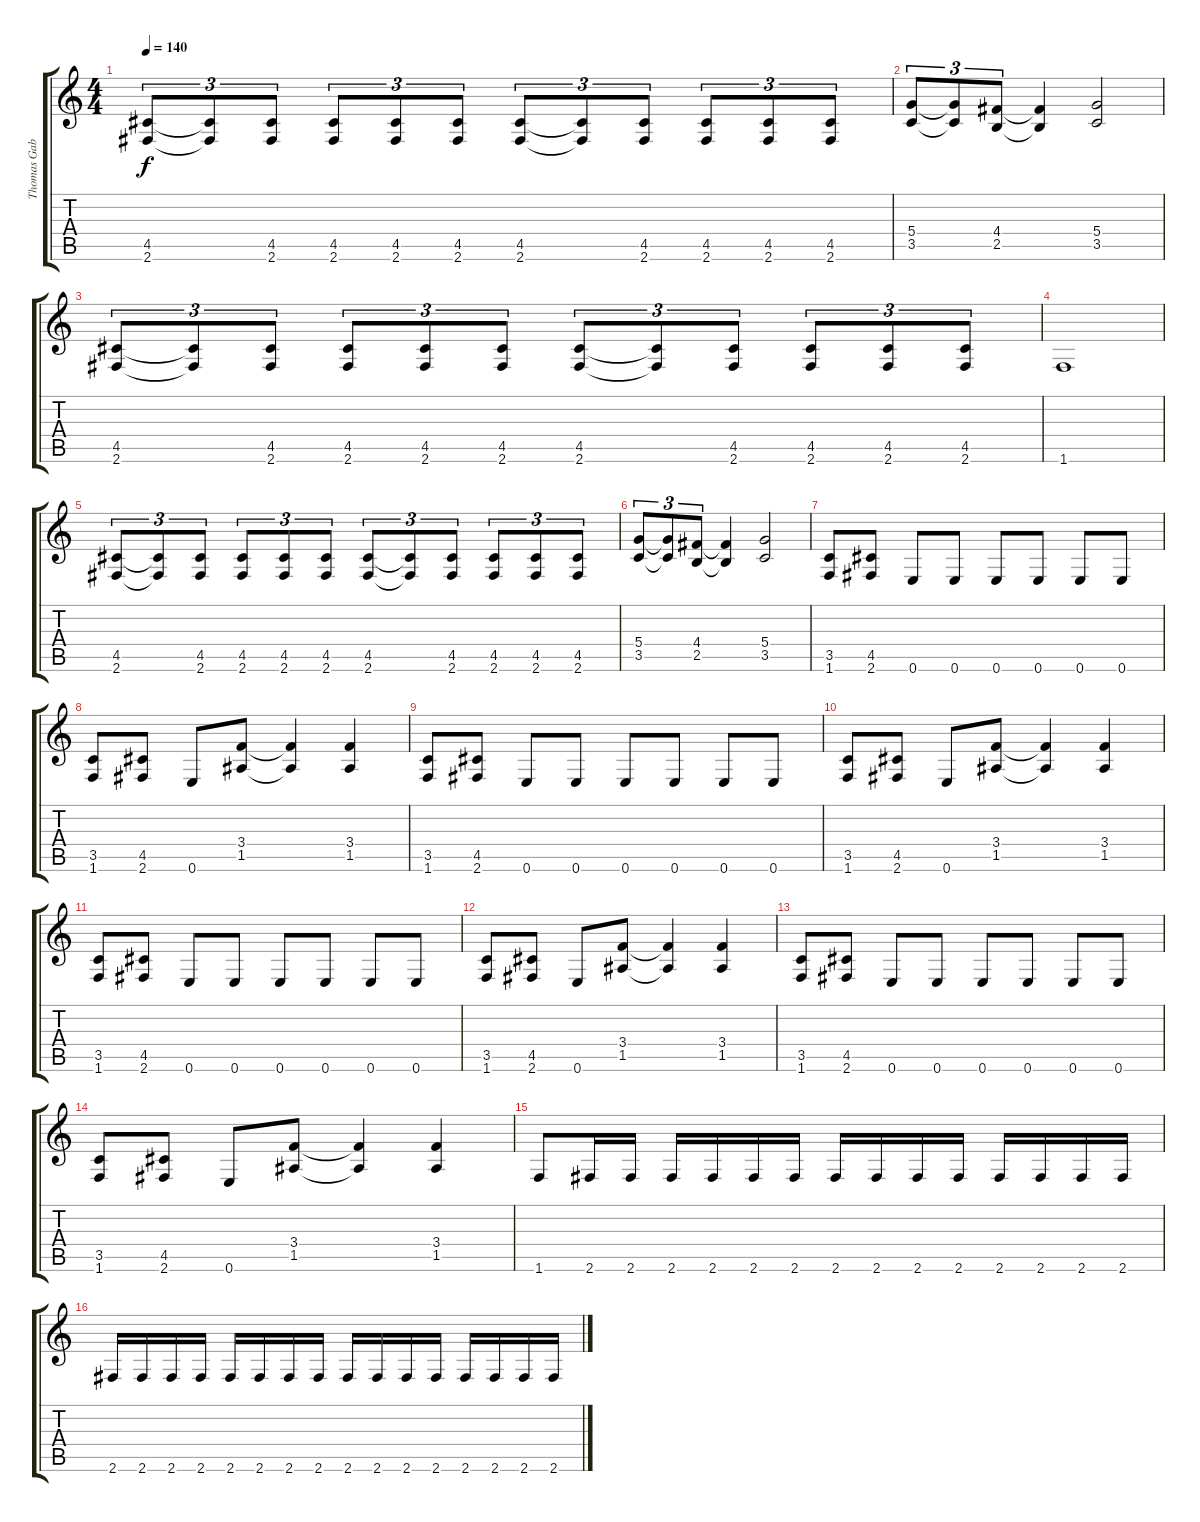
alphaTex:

\track ("Thomas Gabriel Warrior-Guitar" "Thomas Gab") {instrument distortionguitar}
\staff {score tabs}
\tuning (E4 B3 G3 D3 A2 E2) {hide}
\ts (4 4)
\tempo 140
\clef g2
\ks c
(4.5 2.6).8{tu (3 2) dy f} (4.5{t} 2.6{t}).8{tu (3 2)} (4.5 2.6).8{tu (3 2)} (4.5 2.6).8{tu (3 2)} (4.5 2.6).8{tu (3 2)} (4.5 2.6).8{tu (3 2)} (4.5 2.6).8{tu (3 2)} (4.5{t} 2.6{t}).8{tu (3 2)} (4.5 2.6).8{tu (3 2)} (4.5 2.6).8{tu (3 2)} (4.5 2.6).8{tu (3 2)} (4.5 2.6).8{tu (3 2)} |
(5.4 3.5).8{tu (3 2)} (5.4{t} 3.5{t}).8{tu (3 2)} (4.4 2.5).8{tu (3 2)} (4.4{t} 2.5{t}).4 (5.4 3.5).2 |
(4.5 2.6).8{tu (3 2)} (4.5{t} 2.6{t}).8{tu (3 2)} (4.5 2.6).8{tu (3 2)} (4.5 2.6).8{tu (3 2)} (4.5 2.6).8{tu (3 2)} (4.5 2.6).8{tu (3 2)} (4.5 2.6).8{tu (3 2)} (4.5{t} 2.6{t}).8{tu (3 2)} (4.5 2.6).8{tu (3 2)} (4.5 2.6).8{tu (3 2)} (4.5 2.6).8{tu (3 2)} (4.5 2.6).8{tu (3 2)} |
1.6.1 |
(4.5 2.6).8{tu (3 2)} (4.5{t} 2.6{t}).8{tu (3 2)} (4.5 2.6).8{tu (3 2)} (4.5 2.6).8{tu (3 2)} (4.5 2.6).8{tu (3 2)} (4.5 2.6).8{tu (3 2)} (4.5 2.6).8{tu (3 2)} (4.5{t} 2.6{t}).8{tu (3 2)} (4.5 2.6).8{tu (3 2)} (4.5 2.6).8{tu (3 2)} (4.5 2.6).8{tu (3 2)} (4.5 2.6).8{tu (3 2)} |
(5.4 3.5).8{tu (3 2)} (5.4{t} 3.5{t}).8{tu (3 2)} (4.4 2.5).8{tu (3 2)} (4.4{t} 2.5{t}).4 (5.4 3.5).2 |
(3.5 1.6).8 (4.5 2.6).8 0.6.8 0.6.8 0.6.8 0.6.8 0.6.8 0.6.8 |
(3.5 1.6).8 (4.5 2.6).8 0.6.8 (3.4 1.5).8 (3.4{t} 1.5{t}).4 (3.4 1.5).4 |
(3.5 1.6).8 (4.5 2.6).8 0.6.8 0.6.8 0.6.8 0.6.8 0.6.8 0.6.8 |
(3.5 1.6).8 (4.5 2.6).8 0.6.8 (3.4 1.5).8 (3.4{t} 1.5{t}).4 (3.4 1.5).4 |
(3.5 1.6).8 (4.5 2.6).8 0.6.8 0.6.8 0.6.8 0.6.8 0.6.8 0.6.8 |
(3.5 1.6).8 (4.5 2.6).8 0.6.8 (3.4 1.5).8 (3.4{t} 1.5{t}).4 (3.4 1.5).4 |
(3.5 1.6).8 (4.5 2.6).8 0.6.8 0.6.8 0.6.8 0.6.8 0.6.8 0.6.8 |
(3.5 1.6).8 (4.5 2.6).8 0.6.8 (3.4 1.5).8 (3.4{t} 1.5{t}).4 (3.4 1.5).4 |
1.6.8 2.6.16 2.6.16 2.6.16 2.6.16 2.6.16 2.6.16 2.6.16 2.6.16 2.6.16 2.6.16 2.6.16 2.6.16 2.6.16 2.6.16 |
2.6.16 2.6.16 2.6.16 2.6.16 2.6.16 2.6.16 2.6.16 2.6.16 2.6.16 2.6.16 2.6.16 2.6.16 2.6.16 2.6.16 2.6.16 2.6.16
